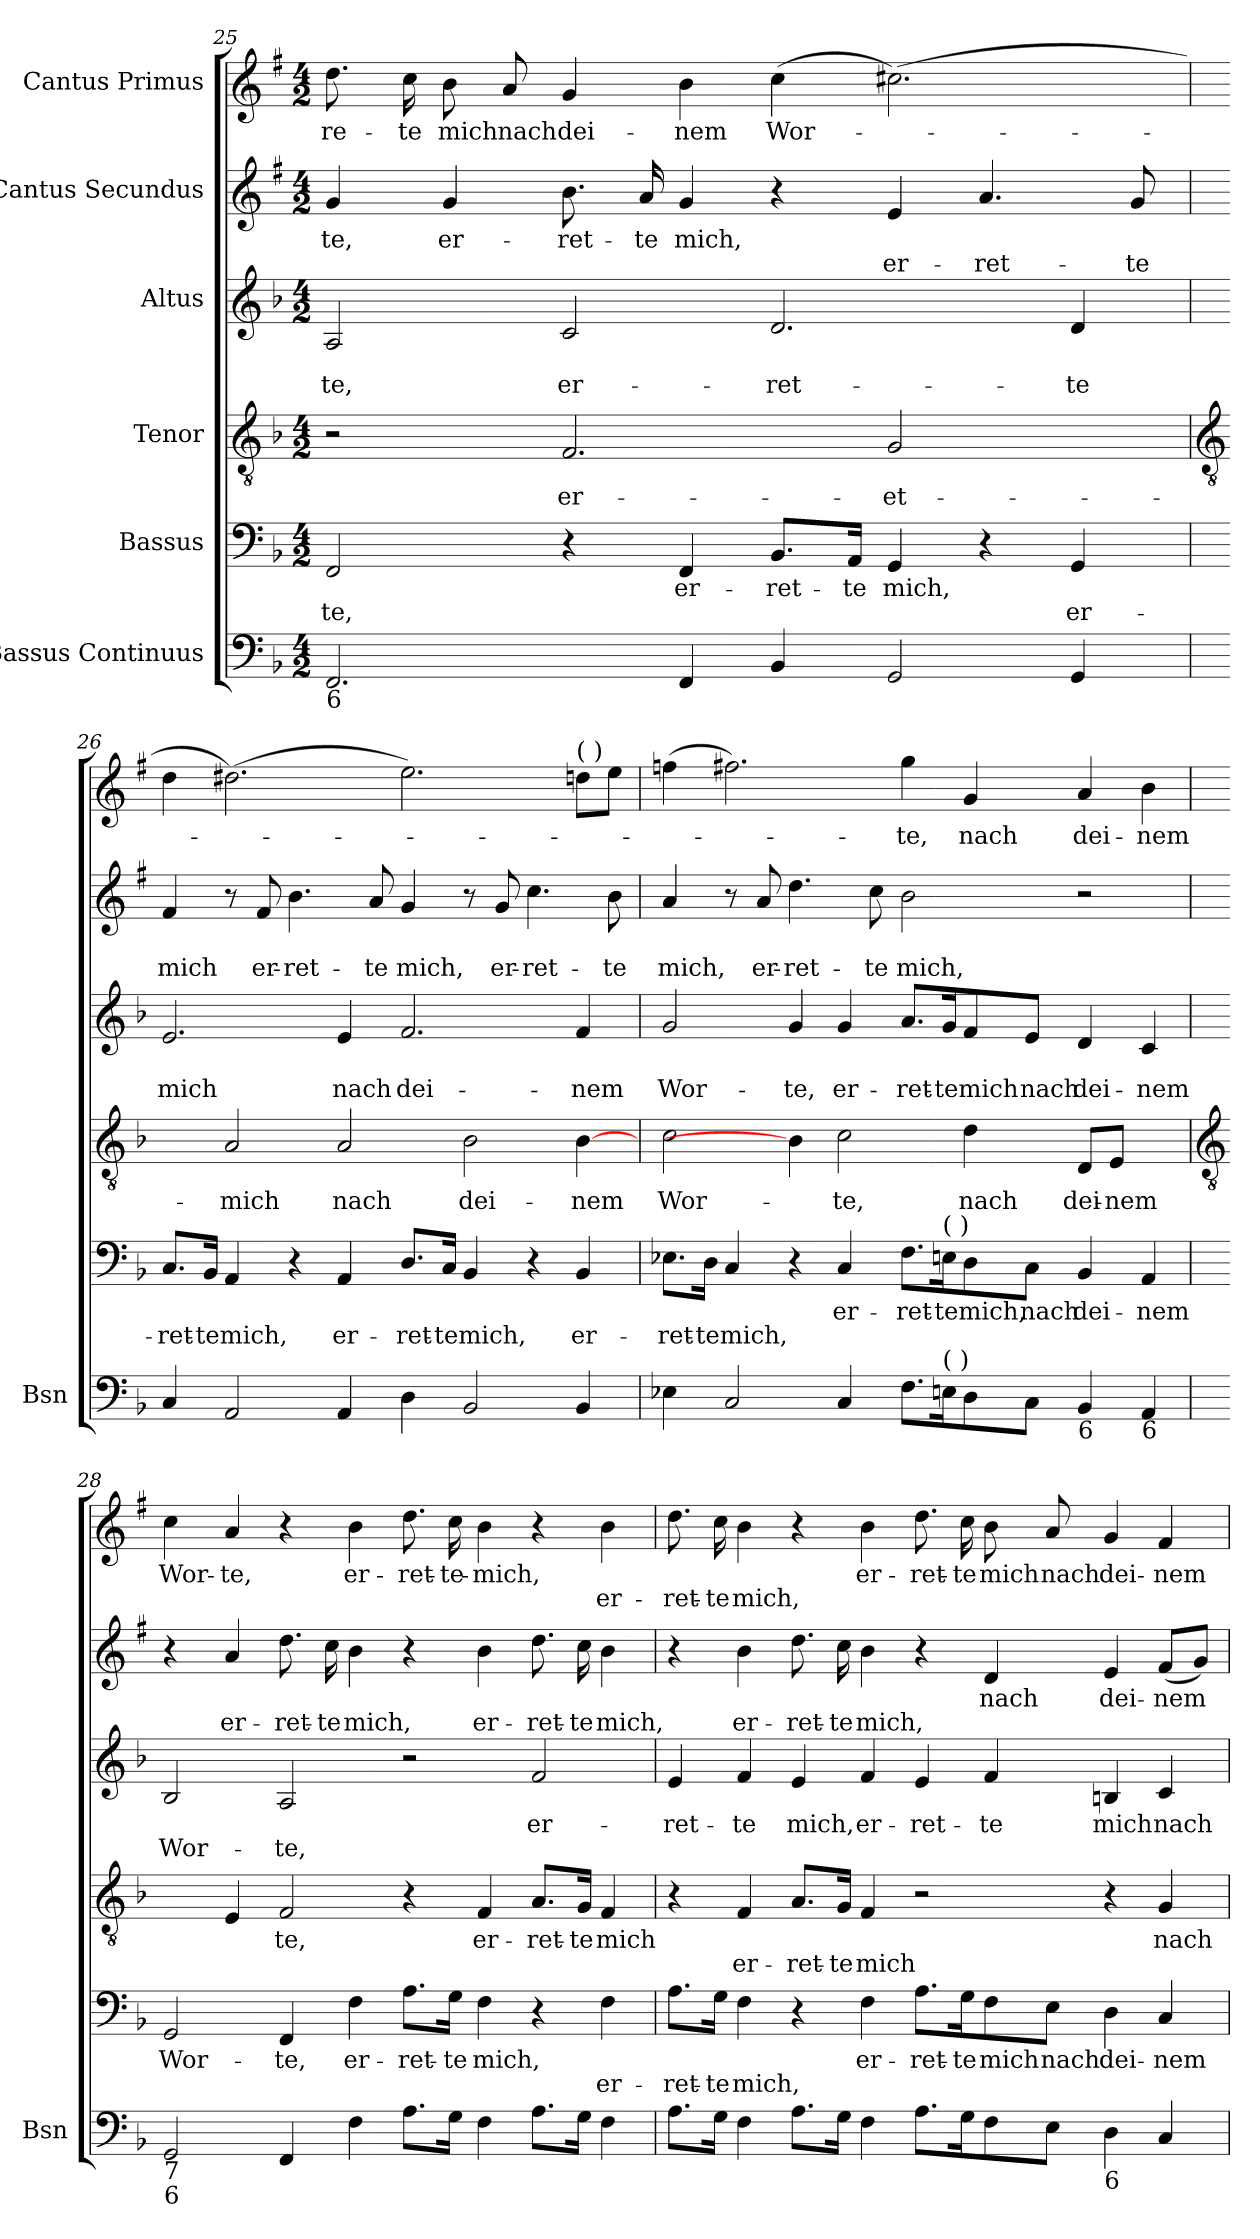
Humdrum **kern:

**kern	**kern	**text	**text	**kern	**text	**text	**kern	**text	**text	**kern	**text	**text	**kern	**text	**text
*part6	*part5	*part5	*part5	*part4	*part4	*part4	*part3	*part3	*part3	*part2	*part2	*part2	*part1	*part1	*part1
*staff6	*staff5	*staff5	*staff5	*staff4	*staff4	*staff4	*staff3	*staff3	*staff3	*staff2	*staff2	*staff2	*staff1	*staff1	*staff1
*I"Bassus Continuus	*I"Bassus	*	*	*I"Tenor	*	*	*I"Altus	*	*	*I"Cantus Secundus	*	*	*I"Cantus Primus	*	*
*I'Bsn	*	*	*	*	*	*	*	*	*	*	*	*	*	*	*
*clefF4	*clefF4	*	*	*clefGv2	*	*	*clefG2	*	*	*clefG2	*	*	*clefG2	*	*
*	*	*	*	*	*	*	*	*	*	*ITrd1c2	*	*	*ITrd1c2	*	*
*k[b-]	*k[b-]	*	*	*k[b-]	*	*	*k[b-]	*	*	*k[b-]	*	*	*k[b-]	*	*
*F:	*F:	*	*	*F:	*	*	*F:	*	*	*F:	*	*	*F:	*	*
*M4/2	*M4/2	*	*	*M4/2	*	*	*M4/2	*	*	*M4/2	*	*	*M4/2	*	*
=25	=25	=25	=25	=25	=25	=25	=25	=25	=25	=25	=25	=25	=25	=25	=25
!LO:TX:b:t=6	!	!	!	!	!	!	!	!	!	!	!	!	!	!	!
!	!	!	!LO:LY:b	!	!	!	!	!	!LO:LY:b	!	!LO:LY:b	!	!	!LO:LY:b	!
2.FF	2FF	.	-te,	2r	.	.	2A	.	-te,	4f	te,	.	8.cc	-re-	.
!	!	!	!	!	!	!	!	!	!	!	!	!	!	!LO:LY:b	!
.	.	.	.	.	.	.	.	.	.	.	.	.	16b-	-te	.
!	!	!	!	!	!	!	!	!	!	!	!LO:LY:b	!	!	!LO:LY:b	!
.	.	.	.	.	.	.	.	.	.	4f	er-	.	8a	mich	.
!	!	!	!	!	!	!	!	!	!	!	!	!	!	!LO:LY:b	!
.	.	.	.	.	.	.	.	.	.	.	.	.	8g	nach	.
!	!	!	!	!	!LO:LY:b	!	!	!	!LO:LY:b	!	!LO:LY:b	!	!	!LO:LY:b	!
.	4r	.	.	2.F	er-	.	2c	.	er-	8.a	-ret-	.	4f	dei-	.
!	!	!	!	!	!	!	!	!	!	!	!LO:LY:b	!	!	!	!
.	.	.	.	.	.	.	.	.	.	16g	-te	.	.	.	.
!	!	!LO:LY:b	!	!	!	!	!	!	!	!	!LO:LY:b	!	!	!LO:LY:b	!
4FF	4FF	er-	.	.	.	.	.	.	.	4f	mich,	.	4a	-nem	.
!	!	!LO:LY:b	!	!	!	!	!	!	!LO:LY:b	!	!	!	!	!LO:LY:b	!
4BB-	8.BB-/L	-ret-	.	.	.	.	2.d	.	-ret-	4r	.	.	(>4b-	Wor-	.
!	!	!LO:LY:b	!	!	!	!	!	!	!	!	!	!	!	!	!
.	16AA/Jk	-te	.	.	.	.	.	.	.	.	.	.	.	.	.
!	!	!LO:LY:b	!	!	!LO:LY:b	!	!	!	!	!	!	!LO:LY:b	!	!	!
2GG	4GG	mich,	.	2G	-et-	.	.	.	.	4d	.	er-	(>2.bn)	.	.
!	!	!	!	!	!	!	!	!	!	!	!	!LO:LY:b	!	!	!
.	4r	.	.	.	.	.	.	.	.	4.g	.	-ret-	.	.	.
!	!	!	!LO:LY:b	!	!LO:LY:b	!	!	!	!LO:LY:b	!	!	!	!	!	!
4GG	4GG	.	er-	[4Gyy	-te___	.	4d	.	-te	.	.	.	.	.	.
!	!	!	!	!	!	!	!	!	!	!	!	!LO:LY:b	!	!	!
.	.	.	.	.	.	.	.	.	.	8f	.	-te	.	.	.
!!LO:LB:g=z
=26	=26	=26	=26	=26	=26	=26	=26	=26	=26	=26	=26	=26	=26	=26	=26
*	*	*	*	*clefGv2	*	*	*	*	*	*	*	*	*	*	*
!	!	!	!LO:LY:b	!	!LO:LY:b	!	!	!	!LO:LY:b	!	!	!LO:LY:b	!	!	!
4C	8.C/L	.	-ret-	4Gyy]	___	.	2.e	.	mich	4e	.	mich	4cc	.	.
!	!	!	!LO:LY:b	!	!	!	!	!	!	!	!	!	!	!	!
.	16BB-/Jk	.	-te	.	.	.	.	.	.	.	.	.	.	.	.
!	!	!	!LO:LY:b	!	!LO:LY:b	!	!	!	!	!	!	!	!	!	!
2AA	4AA	.	mich,	2A	mich	.	.	.	.	8r	.	.	(>2.cc#X)	.	.
!	!	!	!	!	!	!	!	!	!	!	!	!LO:LY:b	!	!	!
.	.	.	.	.	.	.	.	.	.	8e	.	er-	.	.	.
!	!	!	!	!	!	!	!	!	!	!	!	!LO:LY:b	!	!	!
.	4r	.	.	.	.	.	.	.	.	4.a	.	-ret-	.	.	.
!	!	!	!LO:LY:b	!	!LO:LY:b	!	!	!	!LO:LY:b	!	!	!	!	!	!
4AA	4AA	.	er-	2A	nach	.	4e	.	nach	.	.	.	.	.	.
!	!	!	!	!	!	!	!	!	!	!	!	!LO:LY:b	!	!	!
.	.	.	.	.	.	.	.	.	.	8g	.	-te	.	.	.
!	!	!	!LO:LY:b	!	!	!	!	!	!LO:LY:b	!	!	!LO:LY:b	!	!	!
4D	8.D/L	.	-ret-	.	.	.	2.f	.	dei-	4f	.	mich,	2.dd)	.	.
!	!	!	!LO:LY:b	!	!	!	!	!	!	!	!	!	!	!	!
.	16C/Jk	.	-te	.	.	.	.	.	.	.	.	.	.	.	.
!	!	!	!LO:LY:b	!	!LO:LY:b	!	!	!	!	!	!	!	!	!	!
2BB-	4BB-	.	mich,	2B-	dei-	.	.	.	.	8r	.	.	.	.	.
!	!	!	!	!	!	!	!	!	!	!	!	!LO:LY:b	!	!	!
.	.	.	.	.	.	.	.	.	.	8f	.	er-	.	.	.
!	!	!	!	!	!	!	!	!	!	!	!	!LO:LY:b	!	!	!
.	4r	.	.	.	.	.	.	.	.	4.b-	.	-ret-	.	.	.
!	!	!	!	!	!	!	!	!	!	!	!	!	!LO:TX:a:t=(  )	!	!
!	!	!	!LO:LY:b	!	!LO:LY:b	!	!	!	!LO:LY:b	!	!	!	!	!	!
4BB-	4BB-	.	er-	[4B-	-nem	.	4f	.	-nem	.	.	.	8ccL	.	.
!	!	!	!	!	!	!	!	!	!	!	!	!LO:LY:b	!	!	!
.	.	.	.	.	.	.	.	.	.	8a	.	-te	8ddJ	.	.
=27	=27	=27	=27	=27	=27	=27	=27	=27	=27	=27	=27	=27	=27	=27	=27
!	!	!	!LO:LY:b	!	!LO:LY:b	!	!	!	!LO:LY:b	!	!	!LO:LY:b	!	!	!
4E-X	8.E-X\L	.	-ret-	2c	Wor-	.	2g	.	Wor-	4g	.	mich,	(>4ee-X	.	.
!	!	!	!LO:LY:b	!	!	!	!	!	!	!	!	!	!	!	!
.	16D\Jk	.	-te	.	.	.	.	.	.	.	.	.	.	.	.
!	!	!	!LO:LY:b	!	!	!	!	!	!	!	!	!	!	!	!
2C	4C	.	mich,	.	.	.	.	.	.	8r	.	.	2.een)	.	.
!	!	!	!	!	!	!	!	!	!	!	!	!LO:LY:b	!	!	!
.	.	.	.	.	.	.	.	.	.	8g	.	er-	.	.	.
!	!	!	!	!	!	!	!	!	!LO:LY:b	!	!	!LO:LY:b	!	!	!
.	4r	.	.	4B-]	.	.	4g	.	-te,	4.cc	.	-ret-	.	.	.
!	!	!LO:LY:b	!	!	!LO:LY:b	!	!	!	!LO:LY:b	!	!	!	!	!	!
4C	4C	er-	.	2c	-te,	.	4g	.	er-	.	.	.	.	.	.
!	!	!	!	!	!	!	!	!	!	!	!	!LO:LY:b	!	!	!
.	.	.	.	.	.	.	.	.	.	8b-	.	-te	.	.	.
!	!	!LO:LY:b	!	!	!	!	!	!	!LO:LY:b	!	!	!LO:LY:b	!	!LO:LY:b	!
8.F\L	8.F\L	-ret-	.	.	.	.	8.a/L	.	-ret-	2a	.	mich,	4ff	-te,	.
!	!LO:TX:a:t=(  )	!	!	!	!	!	!	!	!	!	!	!	!	!	!
!LO:TX:a:t=(  )	!	!	!	!	!	!	!	!	!	!	!	!	!	!	!
!	!	!LO:LY:b	!	!	!	!	!	!	!LO:LY:b	!	!	!	!	!	!
16E\K	16E\K	-te	.	.	.	.	16g/K	.	-te	.	.	.	.	.	.
!	!	!LO:LY:b	!	!	!LO:LY:b	!	!	!	!LO:LY:b	!	!	!	!	!LO:LY:b	!
8D\	8D\	mich,	.	4d	nach	.	8f/	.	mich	.	.	.	4f	nach	.
!	!	!LO:LY:b	!	!	!	!	!	!	!LO:LY:b	!	!	!	!	!	!
8C\J	8C\J	nach	.	.	.	.	8e/J	.	nach	.	.	.	.	.	.
!LO:TX:b:t=6	!	!	!	!	!	!	!	!	!	!	!	!	!	!	!
!	!	!LO:LY:b	!	!	!LO:LY:b	!	!	!	!LO:LY:b	!	!	!	!	!LO:LY:b	!
4BB-	4BB-	dei-	.	8D/L	dei-	.	4d	.	dei-	2r	.	.	4g	dei-	.
!	!	!	!	!	!LO:LY:b	!	!	!	!	!	!	!	!	!	!
.	.	.	.	8E/J	-nem	.	.	.	.	.	.	.	.	.	.
!LO:TX:b:t=6	!	!	!	!	!	!	!	!	!	!	!	!	!	!	!
!	!	!LO:LY:b	!	!	!LO:LY:b	!	!	!	!LO:LY:b	!	!	!	!	!LO:LY:b	!
4AA	4AA	-nem	.	[4Fyy	Wor-	.	4c	.	-nem	.	.	.	4a	-nem	.
!!LO:LB:g=z
=28	=28	=28	=28	=28	=28	=28	=28	=28	=28	=28	=28	=28	=28	=28	=28
*	*	*	*	*clefGv2	*	*	*	*	*	*	*	*	*	*	*
!LO:TX:b:t=7	!	!	!	!	!	!	!	!	!	!	!	!	!	!	!
!LO:TX:b:t=6	!	!	!	!	!	!	!	!	!	!	!	!	!	!	!
!	!	!LO:LY:b	!	!	!	!	!	!	!LO:LY:b	!	!	!	!	!LO:LY:b	!
2GG	2GG	Wor-	.	4Fyy]	.	.	2B-	.	Wor-	4r	.	.	4b-	Wor-	.
!	!	!	!	!	!	!	!	!	!	!	!	!LO:LY:b	!	!LO:LY:b	!
.	.	.	.	4E	.	.	.	.	.	4g	.	er-	4g	-te,	.
!	!	!LO:LY:b	!	!	!LO:LY:b	!	!	!	!LO:LY:b	!	!	!LO:LY:b	!	!	!
4FF	4FF	-te,	.	2F	-te,	.	2A	.	-te,	8.cc	.	-ret-	4r	.	.
!	!	!	!	!	!	!	!	!	!	!	!	!LO:LY:b	!	!	!
.	.	.	.	.	.	.	.	.	.	16b-	.	-te	.	.	.
!	!	!LO:LY:b	!	!	!	!	!	!	!	!	!	!LO:LY:b	!	!LO:LY:b	!
4F	4F	er-	.	.	.	.	.	.	.	4a	.	mich,	4a	er-	.
!	!	!LO:LY:b	!	!	!	!	!	!	!	!	!	!	!	!LO:LY:b	!
8.A\L	8.A\L	-ret-	.	4r	.	.	2r	.	.	4r	.	.	8.cc	-ret-	.
!	!	!LO:LY:b	!	!	!	!	!	!	!	!	!	!	!	!LO:LY:b	!
16G\Jk	16G\Jk	-te	.	.	.	.	.	.	.	.	.	.	16b-	-te-	.
!	!	!LO:LY:b	!	!	!LO:LY:b	!	!	!	!	!	!	!LO:LY:b	!	!LO:LY:b	!
4F	4F	mich,	.	4F	er-	.	.	.	.	4a	.	er-	4a	-mich,	.
!	!	!	!	!	!LO:LY:b	!	!	!LO:LY:b	!	!	!	!LO:LY:b	!	!	!
8.A\L	4r	.	.	8.A/L	-ret-	.	2f	er-	.	8.cc	.	-ret-	4r	.	.
!	!	!	!	!	!LO:LY:b	!	!	!	!	!	!	!LO:LY:b	!	!	!
16G\Jk	.	.	.	16G/Jk	-te	.	.	.	.	16b-	.	-te	.	.	.
!	!	!	!LO:LY:b	!	!LO:LY:b	!	!	!	!	!	!	!LO:LY:b	!	!	!LO:LY:b
4F	4F	.	er-	4F	mich	.	.	.	.	4a	.	mich,	4a	.	er-
=29	=29	=29	=29	=29	=29	=29	=29	=29	=29	=29	=29	=29	=29	=29	=29
!	!	!	!LO:LY:b	!	!	!	!	!LO:LY:b	!	!	!	!	!	!	!LO:LY:b
8.A\L	8.A\L	.	-ret-	4r	.	.	4e	-ret-	.	4r	.	.	8.cc	.	-ret-
!	!	!	!LO:LY:b	!	!	!	!	!	!	!	!	!	!	!	!LO:LY:b
16G\Jk	16G\Jk	.	-te	.	.	.	.	.	.	.	.	.	16b-	.	-te
!	!	!	!LO:LY:b	!	!	!LO:LY:b	!	!LO:LY:b	!	!	!	!LO:LY:b	!	!	!LO:LY:b
4F	4F	.	mich,	4F	.	er-	4f	-te	.	4a	.	er-	4a	.	mich,
!	!	!	!	!	!	!LO:LY:b	!	!LO:LY:b	!	!	!	!LO:LY:b	!	!	!
8.A\L	4r	.	.	8.A/L	.	-ret-	4e	mich,	.	8.cc	.	-ret-	4r	.	.
!	!	!	!	!	!	!LO:LY:b	!	!	!	!	!	!LO:LY:b	!	!	!
16G\Jk	.	.	.	16G/Jk	.	-te	.	.	.	16b-	.	-te	.	.	.
!	!	!LO:LY:b	!	!	!	!LO:LY:b	!	!LO:LY:b	!	!	!	!LO:LY:b	!	!LO:LY:b	!
4F	4F	er-	.	4F	.	mich	4f	er-	.	4a	.	mich,	4a	er-	.
!	!	!LO:LY:b	!	!	!	!	!	!LO:LY:b	!	!	!	!	!	!LO:LY:b	!
8.A\L	8.A\L	-ret-	.	2r	.	.	4e	-ret-	.	4r	.	.	8.cc	-ret-	.
!	!	!LO:LY:b	!	!	!	!	!	!	!	!	!	!	!	!LO:LY:b	!
16G\K	16G\K	-te	.	.	.	.	.	.	.	.	.	.	16b-	-te	.
!	!	!LO:LY:b	!	!	!	!	!	!LO:LY:b	!	!	!LO:LY:b	!	!	!LO:LY:b	!
8F\	8F\	mich	.	.	.	.	4f	-te	.	4c	nach	.	8a	mich	.
!	!	!LO:LY:b	!	!	!	!	!	!	!	!	!	!	!	!LO:LY:b	!
8E\J	8E\J	nach	.	.	.	.	.	.	.	.	.	.	8g	nach	.
!LO:TX:b:t=6	!	!	!	!	!	!	!	!	!	!	!	!	!	!	!
!	!	!LO:LY:b	!	!	!	!	!	!LO:LY:b	!	!	!LO:LY:b	!	!	!LO:LY:b	!
4D	4D	dei-	.	4r	.	.	4Bn	mich	.	4d	dei-	.	4f	dei-	.
!	!	!LO:LY:b	!	!	!LO:LY:b	!	!	!LO:LY:b	!	!	!LO:LY:b	!	!	!LO:LY:b	!
4C	4C	-nem	.	4G	nach	.	4c	nach	.	(<8eL	-nem	.	4e	-nem	.
.	.	.	.	.	.	.	.	.	.	8fJ)	.	.	.	.	.
=	=	=	=	=	=	=	=	=	=	=	=	=	=	=	=
*-	*-	*-	*-	*-	*-	*-	*-	*-	*-	*-	*-	*-	*-	*-	*-
